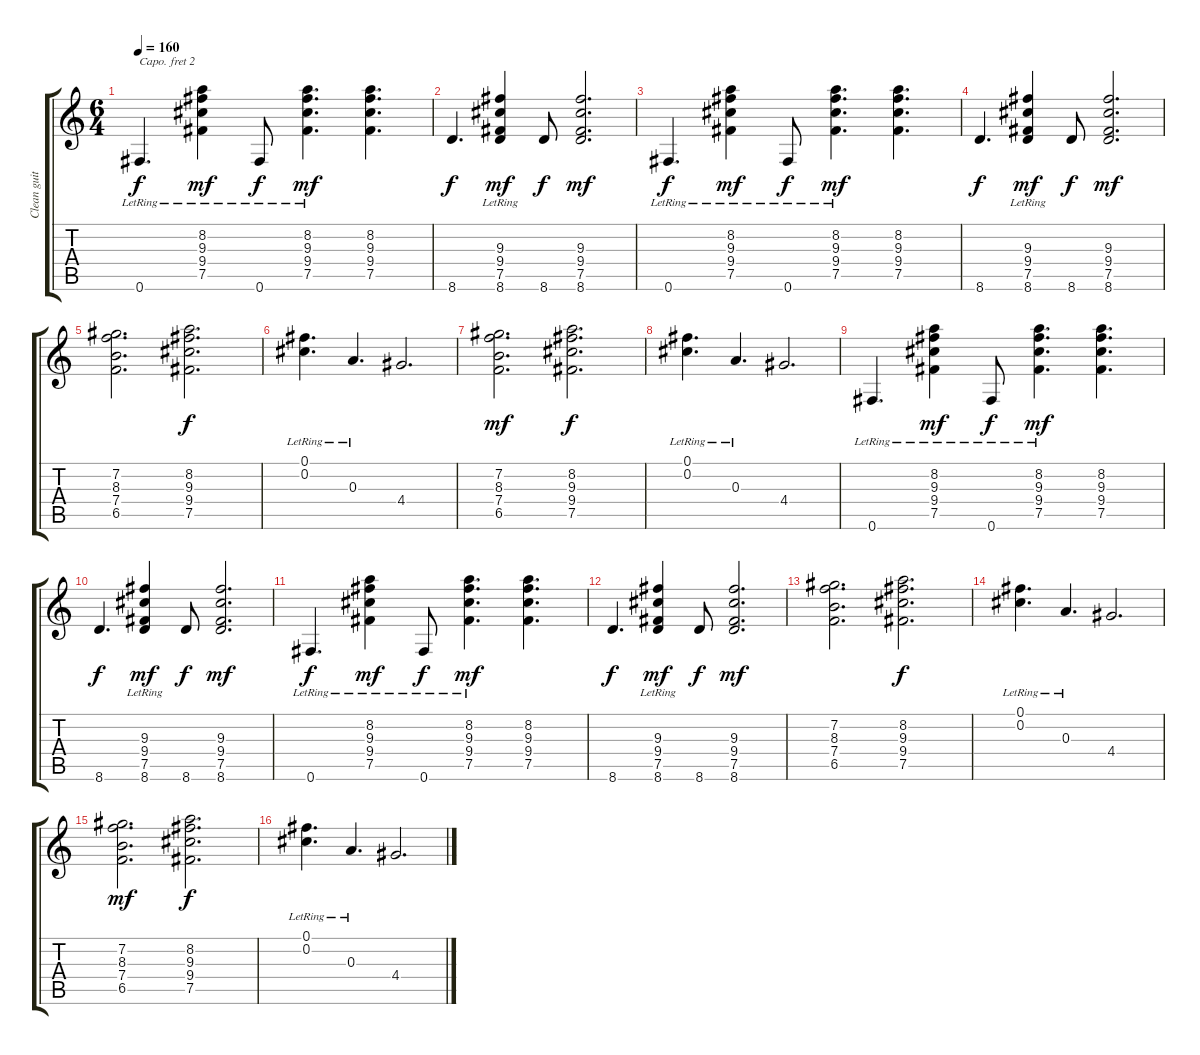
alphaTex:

\track ("Clean guitar" "Clean guit") {instrument electricguitarjazz}
\staff {score tabs}
\capo 2
\tuning (E4 B3 G3 D3 A2 E2) {hide}
\ts (6 4)
\tempo 160
\clef g2
\ks c
0.6{lr}.4{d dy f volume 12} (8.2{lr} 9.3{lr} 9.4{lr} 7.5{lr}).4{dy mf} 0.6{lr}.8{dy f} (8.2{lr} 9.3{lr} 9.4{lr} 7.5{lr}).4{d dy mf} (8.2 9.3 9.4 7.5).4{d} |
8.6.4{d dy f volume 12} (9.3{lr} 9.4{lr} 7.5{lr} 8.6).4{dy mf} 8.6.8{dy f} (9.3 9.4 7.5 8.6).2{d dy mf} |
0.6{lr}.4{d dy f volume 12} (8.2{lr} 9.3{lr} 9.4{lr} 7.5{lr}).4{dy mf} 0.6{lr}.8{dy f} (8.2{lr} 9.3{lr} 9.4{lr} 7.5{lr}).4{d dy mf} (8.2 9.3 9.4 7.5).4{d} |
8.6.4{d dy f volume 12} (9.3{lr} 9.4{lr} 7.5{lr} 8.6).4{dy mf} 8.6.8{dy f} (9.3 9.4 7.5 8.6).2{d dy mf} |
(7.2 8.3 7.4 6.5).2{d volume 12} (8.2 9.3 9.4 7.5).2{d dy f} |
(0.1{lr} 0.2{lr}).4{d volume 12} 0.3{lr}.4{d} 4.4.2{d} |
(7.2 8.3 7.4 6.5).2{d dy mf volume 12} (8.2 9.3 9.4 7.5).2{d dy f} |
(0.1{lr} 0.2{lr}).4{d volume 12} 0.3{lr}.4{d} 4.4.2{d} |
0.6{lr}.4{d volume 12} (8.2{lr} 9.3{lr} 9.4{lr} 7.5{lr}).4{dy mf} 0.6{lr}.8{dy f} (8.2{lr} 9.3{lr} 9.4{lr} 7.5{lr}).4{d dy mf} (8.2 9.3 9.4 7.5).4{d} |
8.6.4{d dy f volume 12} (9.3{lr} 9.4{lr} 7.5{lr} 8.6).4{dy mf} 8.6.8{dy f} (9.3 9.4 7.5 8.6).2{d dy mf} |
0.6{lr}.4{d dy f volume 12} (8.2{lr} 9.3{lr} 9.4{lr} 7.5{lr}).4{dy mf} 0.6{lr}.8{dy f} (8.2{lr} 9.3{lr} 9.4{lr} 7.5{lr}).4{d dy mf} (8.2 9.3 9.4 7.5).4{d} |
8.6.4{d dy f volume 12} (9.3{lr} 9.4{lr} 7.5{lr} 8.6).4{dy mf} 8.6.8{dy f} (9.3 9.4 7.5 8.6).2{d dy mf} |
(7.2 8.3 7.4 6.5).2{d volume 12} (8.2 9.3 9.4 7.5).2{d dy f} |
(0.1{lr} 0.2{lr}).4{d volume 12} 0.3{lr}.4{d} 4.4.2{d} |
(7.2 8.3 7.4 6.5).2{d dy mf volume 12} (8.2 9.3 9.4 7.5).2{d dy f} |
(0.1{lr} 0.2{lr}).4{d volume 12} 0.3{lr}.4{d} 4.4.2{d}
